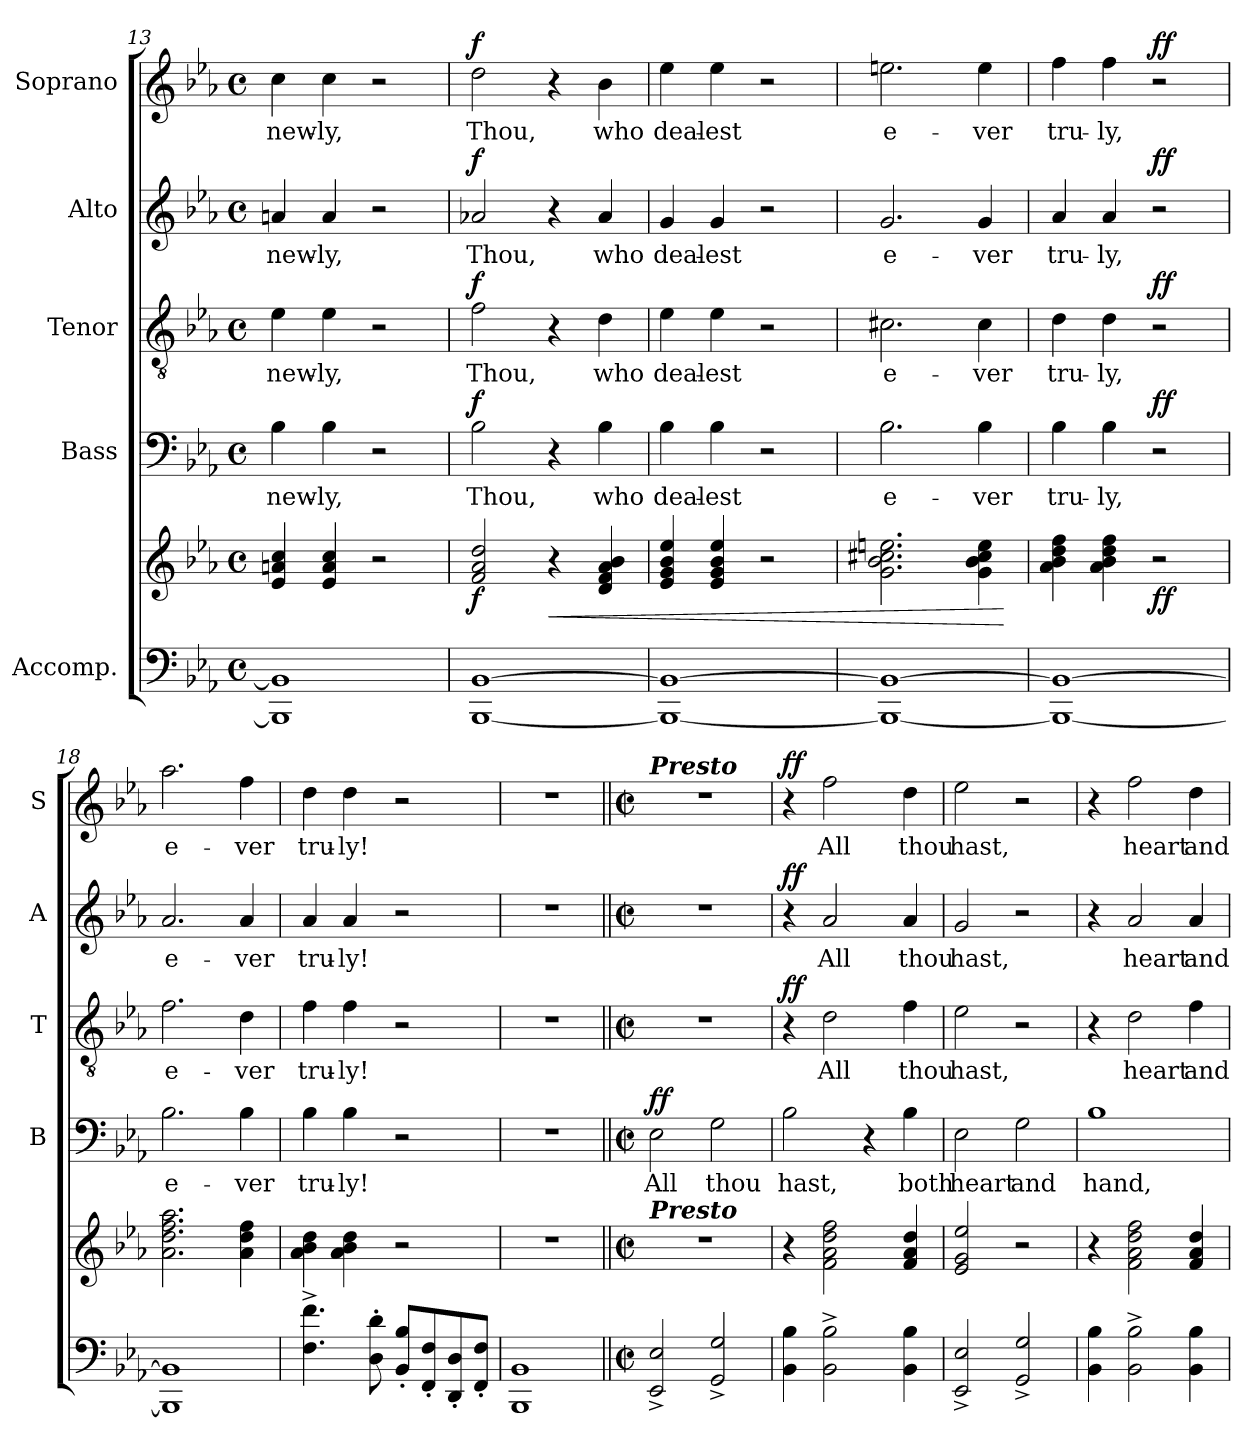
**kern	**kern	**dynam	**kern	**text	**dynam	**kern	**text	**dynam	**kern	**text	**dynam	**kern	**text	**dynam
*part5	*part5	*part5	*part4	*part4	*part4	*part3	*part3	*part3	*part2	*part2	*part2	*part1	*part1	*part1
*staff6	*staff5	*staff5/6	*staff4	*staff4	*staff4	*staff3	*staff3	*staff3	*staff2	*staff2	*staff2	*staff1	*staff1	*staff1
*I"Accomp.	*	*	*I"Bass	*	*	*I"Tenor	*	*	*I"Alto	*	*	*I"Soprano	*	*
*	*	*	*I'B	*	*	*I'T	*	*	*I'A	*	*	*I'S	*	*
*clefF4	*clefG2	*	*clefF4	*	*	*clefGv2	*	*	*clefG2	*	*	*clefG2	*	*
*k[b-e-a-]	*k[b-e-a-]	*	*k[b-e-a-]	*	*	*k[b-e-a-]	*	*	*k[b-e-a-]	*	*	*k[b-e-a-]	*	*
*E-:	*E-:	*	*E-:	*	*	*E-:	*	*	*E-:	*	*	*E-:	*	*
*M4/4	*M4/4	*	*M4/4	*	*	*M4/4	*	*	*M4/4	*	*	*M4/4	*	*
*met(c)	*met(c)	*	*met(c)	*	*	*met(c)	*	*	*met(c)	*	*	*met(c)	*	*
=13	=13	=13	=13	=13	=13	=13	=13	=13	=13	=13	=13	=13	=13	=13
!	!	!	!	!LO:LY:b	!	!	!LO:LY:b	!	!	!LO:LY:b	!	!	!LO:LY:b	!
1BBB-] 1BB-]	4e-/ 4an/ 4cc/	.	4B-\	new-	.	4e-\	new-	.	4an/	new-	.	4cc\	new-	.
!	!	!	!	!LO:LY:b	!	!	!LO:LY:b	!	!	!LO:LY:b	!	!	!LO:LY:b	!
.	4e-/ 4a/ 4cc/	.	4B-\	-ly,	.	4e-\	-ly,	.	4a/	-ly,	.	4cc\	-ly,	.
.	2r	.	2r	.	.	2r	.	.	2r	.	.	2r	.	.
=14	=14	=14	=14	=14	=14	=14	=14	=14	=14	=14	=14	=14	=14	=14
!	!	!LO:DY:b	!	!LO:LY:b	!LO:DY:b	!	!LO:LY:b	!LO:DY:b	!	!LO:LY:b	!LO:DY:b	!	!LO:LY:b	!LO:DY:b
[1BBB- [1BB-	2f/ 2a-/ 2dd/	f	2B-\	Thou,	f	2f\	Thou,	f	2a-X/	Thou,	f	2dd\	Thou,	f
!	!	!LO:HP:b	!	!	!	!	!	!	!	!	!	!	!	!
.	4r	<	4r	.	.	4r	.	.	4r	.	.	4r	.	.
!	!	!	!	!LO:LY:b	!	!	!LO:LY:b	!	!	!LO:LY:b	!	!	!LO:LY:b	!
.	4d/ 4f/ 4a-/ 4b-/	.	4B-\	who	.	4d\	who	.	4a-/	who	.	4b-\	who	.
=15	=15	=15	=15	=15	=15	=15	=15	=15	=15	=15	=15	=15	=15	=15
!	!	!	!	!LO:LY:b	!	!	!LO:LY:b	!	!	!LO:LY:b	!	!	!LO:LY:b	!
1BBB-_ 1BB-_	4e-/ 4g/ 4b-/ 4ee-/	.	4B-\	deal-	.	4e-\	deal-	.	4g/	deal-	.	4ee-\	deal-	.
!	!	!	!	!LO:LY:b	!	!	!LO:LY:b	!	!	!LO:LY:b	!	!	!LO:LY:b	!
.	4e-/ 4g/ 4b-/ 4ee-/	.	4B-\	-est	.	4e-\	-est	.	4g/	-est	.	4ee-\	-est	.
.	2r	.	2r	.	.	2r	.	.	2r	.	.	2r	.	.
=16	=16	=16	=16	=16	=16	=16	=16	=16	=16	=16	=16	=16	=16	=16
!	!	!	!	!LO:LY:b	!	!	!LO:LY:b	!	!	!LO:LY:b	!	!	!LO:LY:b	!
1BBB-_ 1BB-_	2.g\ 2.b-\ 2.cc#X\ 2.een\	.	2.B-\	e-	.	2.c#X\	e-	.	2.g/	e-	.	2.een\	e-	.
!	!	!	!	!LO:LY:b	!	!	!LO:LY:b	!	!	!LO:LY:b	!	!	!LO:LY:b	!
.	4g\ 4b-\ 4cc#\ 4ee\	.	4B-\	-ver	.	4c#\	-ver	.	4g/	-ver	.	4ee\	-ver	.
.	.	[	.	.	.	.	.	.	.	.	.	.	.	.
=17	=17	=17	=17	=17	=17	=17	=17	=17	=17	=17	=17	=17	=17	=17
!	!	!	!	!LO:LY:b	!	!	!LO:LY:b	!	!	!LO:LY:b	!	!	!LO:LY:b	!
1BBB-_ 1BB-_	4a-\ 4b-\ 4dd\ 4ff\	.	4B-\	tru-	.	4d\	tru-	.	4a-/	tru-	.	4ff\	tru-	.
!	!	!	!	!LO:LY:b	!	!	!LO:LY:b	!	!	!LO:LY:b	!	!	!LO:LY:b	!
.	4a-\ 4b-\ 4dd\ 4ff\	.	4B-\	-ly,	.	4d\	-ly,	.	4a-/	-ly,	.	4ff\	-ly,	.
!	!	!LO:DY:b	!	!	!LO:DY:b	!	!	!LO:DY:b	!	!	!LO:DY:b	!	!	!LO:DY:b
.	2r	ff	2r	.	ff	2r	.	ff	2r	.	ff	2r	.	ff
=18	=18	=18	=18	=18	=18	=18	=18	=18	=18	=18	=18	=18	=18	=18
!	!	!	!	!LO:LY:b	!	!	!LO:LY:b	!	!	!LO:LY:b	!	!	!LO:LY:b	!
1BBB-] 1BB-]	2.a-\ 2.dd\ 2.ff\ 2.aa-\	.	2.B-\	e-	.	2.f\	e-	.	2.a-/	e-	.	2.aa-\	e-	.
!	!	!	!	!LO:LY:b	!	!	!LO:LY:b	!	!	!LO:LY:b	!	!	!LO:LY:b	!
.	4a-\ 4dd\ 4ff\	.	4B-\	-ver	.	4d\	-ver	.	4a-/	-ver	.	4ff\	-ver	.
!!LO:LB:g=z
=19	=19	=19	=19	=19	=19	=19	=19	=19	=19	=19	=19	=19	=19	=19
!	!	!	!	!LO:LY:b	!	!	!LO:LY:b	!	!	!LO:LY:b	!	!	!LO:LY:b	!
4.F\^> 4.f\^>	4a-\ 4b-\ 4dd\	.	4B-\	tru-	.	4f\	tru-	.	4a-/	tru-	.	4dd\	tru-	.
!	!	!	!	!LO:LY:b	!	!	!LO:LY:b	!	!	!LO:LY:b	!	!	!LO:LY:b	!
.	4a-\ 4b-\ 4dd\	.	4B-\	-ly!	.	4f\	-ly!	.	4a-/	-ly!	.	4dd\	-ly!	.
8D\'> 8d\'>	.	.	.	.	.	.	.	.	.	.	.	.	.	.
8BB-/'< 8B-/'<L	2r	.	2r	.	.	2r	.	.	2r	.	.	2r	.	.
8FF/'< 8F/'<	.	.	.	.	.	.	.	.	.	.	.	.	.	.
8DD/'< 8D/'<	.	.	.	.	.	.	.	.	.	.	.	.	.	.
8FF/'< 8F/'<J	.	.	.	.	.	.	.	.	.	.	.	.	.	.
=20	=20	=20	=20	=20	=20	=20	=20	=20	=20	=20	=20	=20	=20	=20
1BBB- 1BB-	1r	.	1r	.	.	1r	.	.	1r	.	.	1r	.	.
=21||	=21||	=21||	=21||	=21||	=21||	=21||	=21||	=21||	=21||	=21||	=21||	=21||	=21||	=21||
*M2/2	*M2/2	*	*M2/2	*	*	*M2/2	*	*	*M2/2	*	*	*M2/2	*	*
*met(c|)	*met(c|)	*	*met(c|)	*	*	*met(c|)	*	*	*met(c|)	*	*	*met(c|)	*	*
!	!	!	!	!	!	!	!	!	!	!	!	!LO:TX:a:Bi:t=Presto	!	!
!	!LO:TX:a:Bi:t=Presto	!	!	!	!	!	!	!	!	!	!	!	!	!
!	!	!	!	!LO:LY:b	!LO:DY:b	!	!	!	!	!	!	!	!	!
2EE-/^< 2E-/^<	1r	.	2E-\	All	ff	1r	.	.	1r	.	.	1r	.	.
!	!	!	!	!LO:LY:b	!	!	!	!	!	!	!	!	!	!
2GG/^< 2G/^<	.	.	2G\	thou	.	.	.	.	.	.	.	.	.	.
=22	=22	=22	=22	=22	=22	=22	=22	=22	=22	=22	=22	=22	=22	=22
!	!	!	!	!LO:LY:b	!	!	!	!LO:DY:b	!	!	!LO:DY:b	!	!	!LO:DY:b
4BB-\ 4B-\	4r	.	2B-\	hast,	.	4r	.	ff	4r	.	ff	4r	.	ff
!	!	!	!	!	!	!	!LO:LY:b	!	!	!LO:LY:b	!	!	!LO:LY:b	!
2BB-\^> 2B-\^>	2f\ 2a-\ 2dd\ 2ff\	.	.	.	.	2d\	All	.	2a-/	All	.	2ff\	All	.
.	.	.	4r	.	.	.	.	.	.	.	.	.	.	.
!	!	!	!	!LO:LY:b	!	!	!LO:LY:b	!	!	!LO:LY:b	!	!	!LO:LY:b	!
4BB-\ 4B-\	4f/ 4a-/ 4dd/	.	4B-\	both	.	4f\	thou	.	4a-/	thou	.	4dd\	thou	.
=23	=23	=23	=23	=23	=23	=23	=23	=23	=23	=23	=23	=23	=23	=23
!	!	!	!	!LO:LY:b	!	!	!LO:LY:b	!	!	!LO:LY:b	!	!	!LO:LY:b	!
2EE-/^< 2E-/^<	2e-/ 2g/ 2ee-/	.	2E-\	heart	.	2e-\	hast,	.	2g/	hast,	.	2ee-\	hast,	.
!	!	!	!	!LO:LY:b	!	!	!	!	!	!	!	!	!	!
2GG/^< 2G/^<	2r	.	2G\	and	.	2r	.	.	2r	.	.	2r	.	.
=24	=24	=24	=24	=24	=24	=24	=24	=24	=24	=24	=24	=24	=24	=24
!	!	!	!	!LO:LY:b	!	!	!	!	!	!	!	!	!	!
4BB-\ 4B-\	4r	.	1B-	hand,	.	4r	.	.	4r	.	.	4r	.	.
!	!	!	!	!	!	!	!LO:LY:b	!	!	!LO:LY:b	!	!	!LO:LY:b	!
2BB-\^> 2B-\^>	2f\ 2a-\ 2dd\ 2ff\	.	.	.	.	2d\	heart	.	2a-/	heart	.	2ff\	heart	.
!	!	!	!	!	!	!	!LO:LY:b	!	!	!LO:LY:b	!	!	!LO:LY:b	!
4BB-\ 4B-\	4f/ 4a-/ 4dd/	.	.	.	.	4f\	and	.	4a-/	and	.	4dd\	and	.
=	=	=	=	=	=	=	=	=	=	=	=	=	=	=
*-	*-	*-	*-	*-	*-	*-	*-	*-	*-	*-	*-	*-	*-	*-
